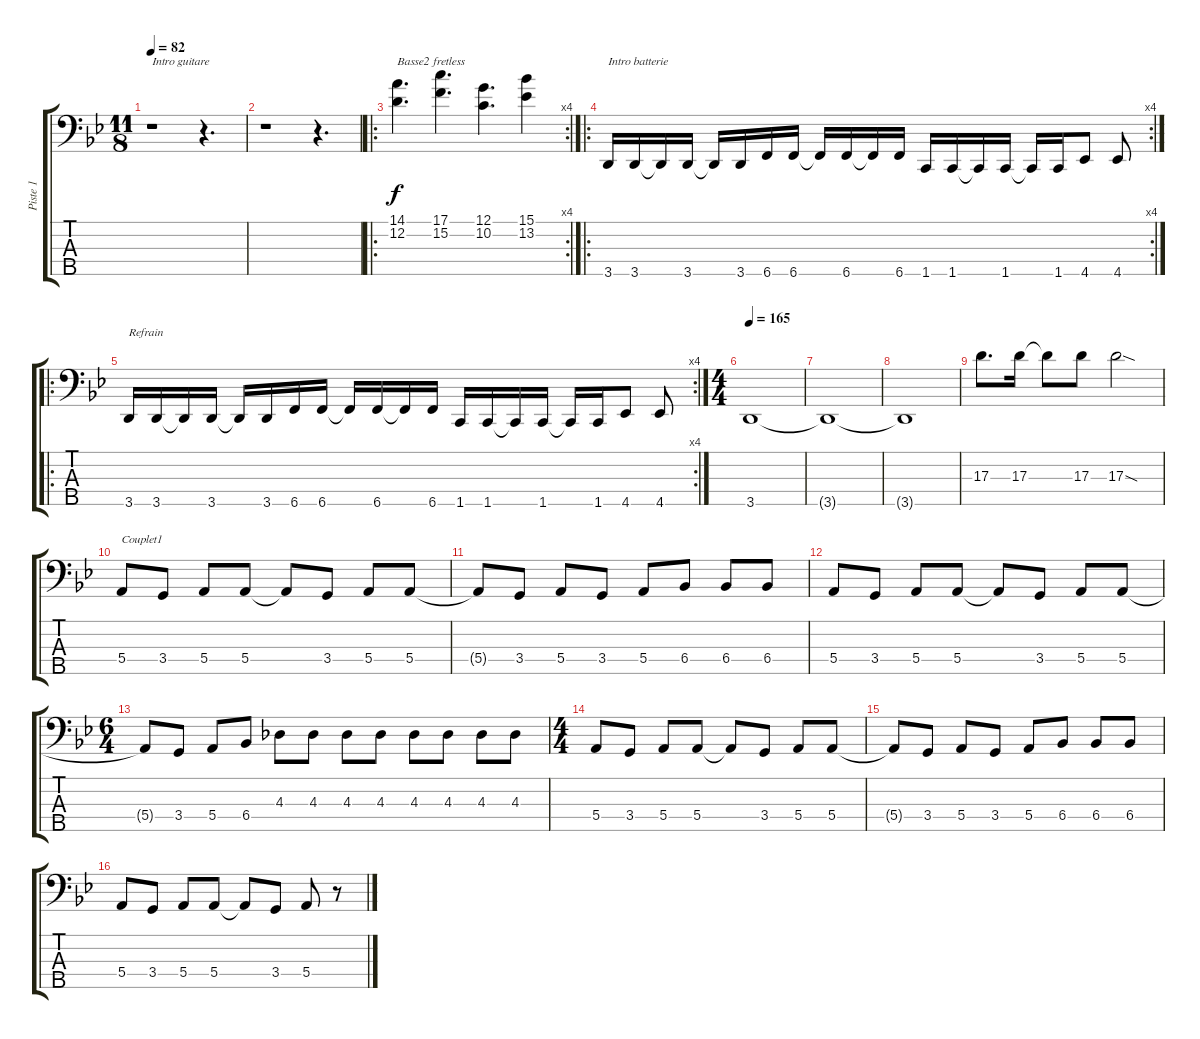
\track ("Piste 1" "Piste 1") {instrument electricbassfinger}
\staff {score tabs}
\tuning (G2 D2 A1 E1 B0) {hide}
\ts (11 8)
\tempo 82
\clef f4
\ks bb
r.1{txt "Intro guitare" dy f instrument electricbassfinger} r.4{d} |
r.1 r.4{d} |
\ro
\rc 4
(14.1 12.2).4{d txt "Basse2 fretless"} (17.1 15.2).4{d} (12.1 10.2).4{d} (15.1 13.2).4 |
\ro
\rc 4
3.5.16{txt "Intro batterie"} 3.5.16 3.5{t}.16 3.5.16 3.5{t}.16 3.5.16 6.5.16 6.5.16 6.5{t}.16 6.5.16 6.5{t}.16 6.5.16 1.5.16 1.5.16 1.5{t}.16 1.5.16 1.5{t}.16 1.5.16 4.5.8 4.5.8 |
\ro
\rc 4
3.5.16{txt "Refrain"} 3.5.16 3.5{t}.16 3.5.16 3.5{t}.16 3.5.16 6.5.16 6.5.16 6.5{t}.16 6.5.16 6.5{t}.16 6.5.16 1.5.16 1.5.16 1.5{t}.16 1.5.16 1.5{t}.16 1.5.16 4.5.8 4.5.8 |
\ts (4 4)
\tempo 165
3.5.1 |
3.5{t}.1 |
3.5{t}.1 |
17.3.8{d} 17.3.16 17.3{t}.8 17.3.8 17.3{sod}.2 |
5.4.8{txt "Couplet1"} 3.4.8 5.4.8 5.4.8 5.4{t}.8 3.4.8 5.4.8 5.4.8 |
5.4{t}.8 3.4.8 5.4.8 3.4.8 5.4.8 6.4.8 6.4.8 6.4.8 |
5.4.8 3.4.8 5.4.8 5.4.8 5.4{t}.8 3.4.8 5.4.8 5.4.8 |
\ts (6 4)
5.4{t}.8 3.4.8 5.4.8 6.4.8 4.3.8 4.3.8 4.3.8 4.3.8 4.3.8 4.3.8 4.3.8 4.3.8 |
\ts (4 4)
5.4.8 3.4.8 5.4.8 5.4.8 5.4{t}.8 3.4.8 5.4.8 5.4.8 |
5.4{t}.8 3.4.8 5.4.8 3.4.8 5.4.8 6.4.8 6.4.8 6.4.8 |
5.4.8 3.4.8 5.4.8 5.4.8 5.4{t}.8 3.4.8 5.4.8 r.8
